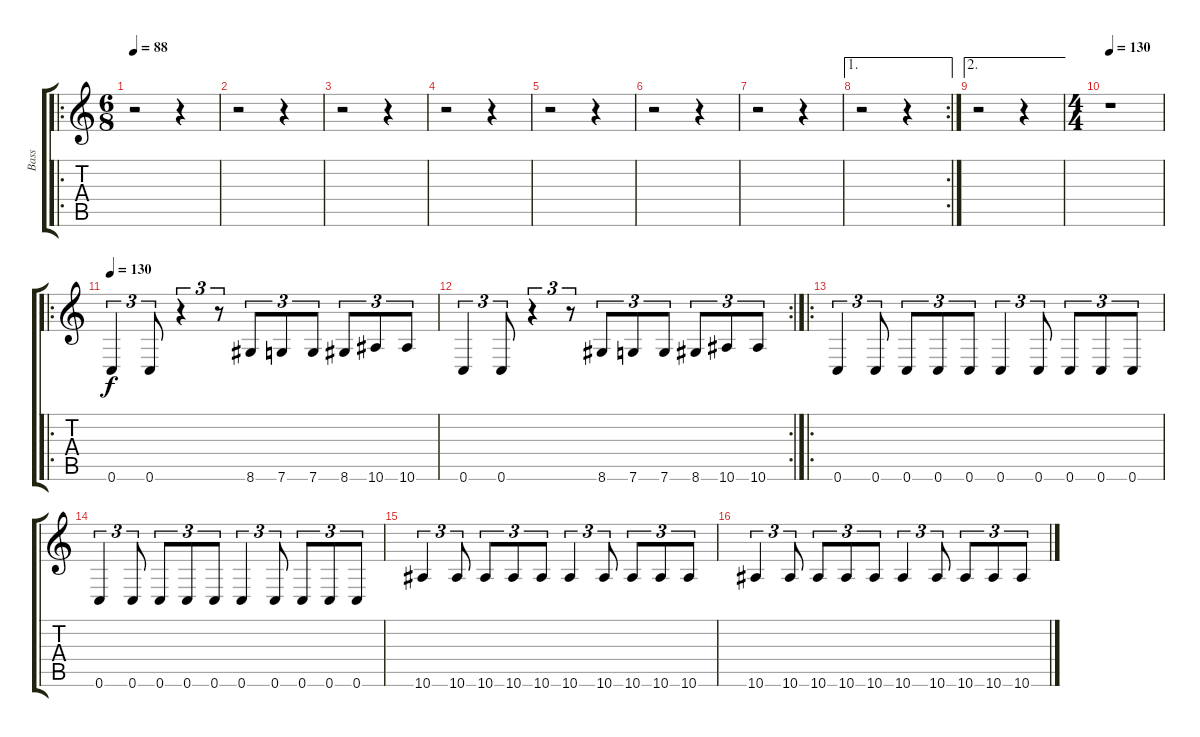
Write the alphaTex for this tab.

\track ("Bass" "Bass") {instrument slapbass1}
\staff {score tabs}
\tuning (D4 A3 F3 C3 G2 C2) {hide}
\ro
\ts (6 8)
\tempo 88
\clef g2
\ks c
r.2{dy f instrument slapbass1} r.4 |
r.2 r.4 |
r.2 r.4 |
r.2 r.4 |
r.2 r.4 |
r.2 r.4 |
r.2 r.4 |
\ae 1
\rc 2
r.2 r.4 |
\ae 2
r.2 r.4 |
\ts (4 4)
\tempo 130
r.1 |
\ro
\tempo 130
0.6.4{tu (3 2)} 0.6.8{tu (3 2)} r.4{tu (3 2)} r.8{tu (3 2)} 8.6.8{tu (3 2)} 7.6.8{tu (3 2)} 7.6.8{tu (3 2)} 8.6.8{tu (3 2)} 10.6.8{tu (3 2)} 10.6.8{tu (3 2)} |
\rc 2
0.6.4{tu (3 2)} 0.6.8{tu (3 2)} r.4{tu (3 2)} r.8{tu (3 2)} 8.6.8{tu (3 2)} 7.6.8{tu (3 2)} 7.6.8{tu (3 2)} 8.6.8{tu (3 2)} 10.6.8{tu (3 2)} 10.6.8{tu (3 2)} |
\ro
0.6.4{tu (3 2)} 0.6.8{tu (3 2)} 0.6.8{tu (3 2)} 0.6.8{tu (3 2)} 0.6.8{tu (3 2)} 0.6.4{tu (3 2)} 0.6.8{tu (3 2)} 0.6.8{tu (3 2)} 0.6.8{tu (3 2)} 0.6.8{tu (3 2)} |
0.6.4{tu (3 2)} 0.6.8{tu (3 2)} 0.6.8{tu (3 2)} 0.6.8{tu (3 2)} 0.6.8{tu (3 2)} 0.6.4{tu (3 2)} 0.6.8{tu (3 2)} 0.6.8{tu (3 2)} 0.6.8{tu (3 2)} 0.6.8{tu (3 2)} |
10.6.4{tu (3 2)} 10.6.8{tu (3 2)} 10.6.8{tu (3 2)} 10.6.8{tu (3 2)} 10.6.8{tu (3 2)} 10.6.4{tu (3 2)} 10.6.8{tu (3 2)} 10.6.8{tu (3 2)} 10.6.8{tu (3 2)} 10.6.8{tu (3 2)} |
10.6.4{tu (3 2)} 10.6.8{tu (3 2)} 10.6.8{tu (3 2)} 10.6.8{tu (3 2)} 10.6.8{tu (3 2)} 10.6.4{tu (3 2)} 10.6.8{tu (3 2)} 10.6.8{tu (3 2)} 10.6.8{tu (3 2)} 10.6.8{tu (3 2)}
